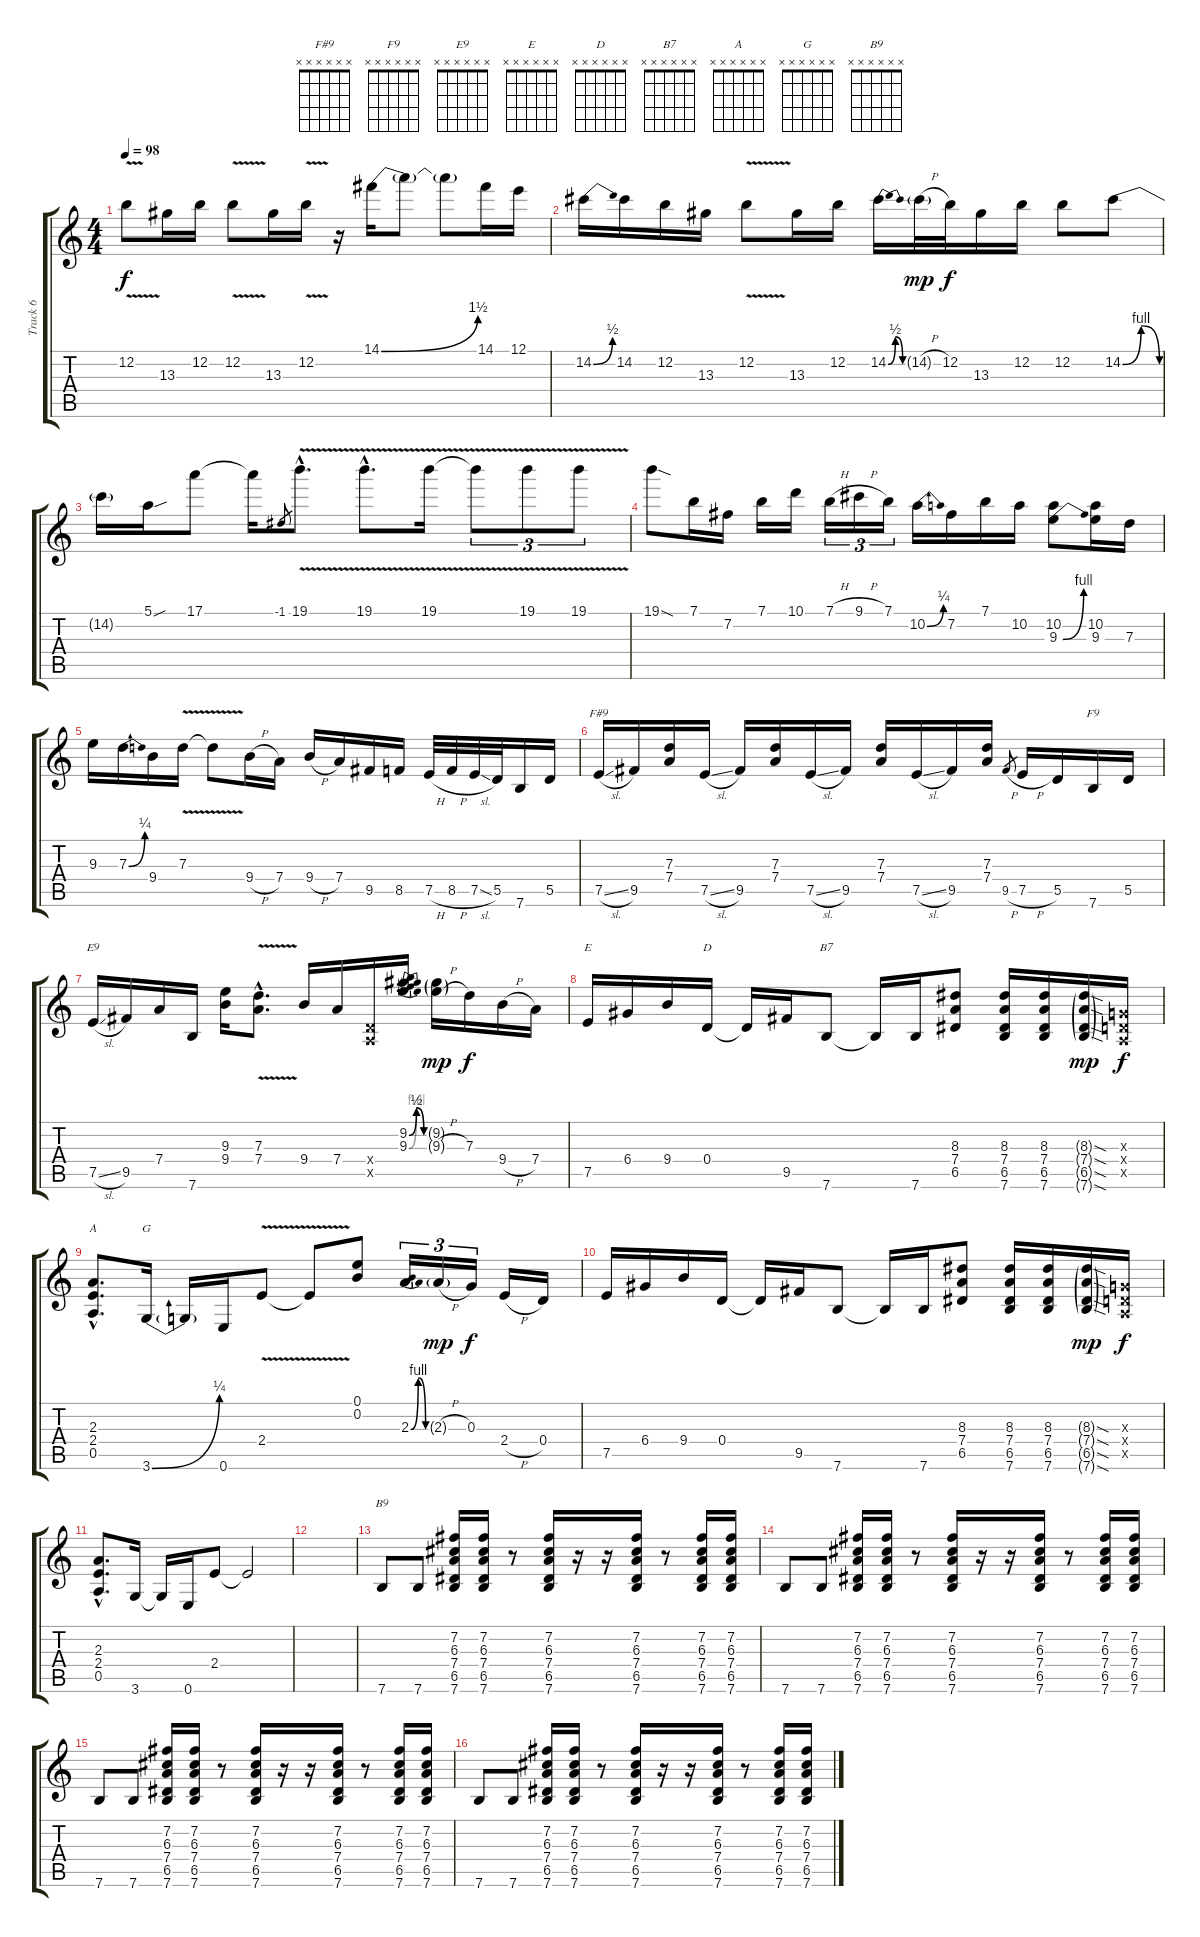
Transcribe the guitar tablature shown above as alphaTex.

\track ("Track 6" "Track 6") {instrument overdrivenguitar}
\staff {score tabs}
\tuning (E4 B3 G3 D3 A2 E2) {hide}
\chord ("F#9" x x x x x x)
\chord ("F9" x x x x x x)
\chord ("E9" x x x x x x)
\chord ("E" x x x x x x)
\chord ("D" x x x x x x)
\chord ("B7" x x x x x x)
\chord ("A" x x x x x x)
\chord ("G" x x x x x x)
\chord ("B9" x x x x x x)
\ts (4 4)
\tempo 98
\clef g2
\ks c
12.2{v}.8{dy f} 13.3.16 12.2.16 12.2{v}.8 13.3.16 12.2{v}.16 r.16 14.1{be (bend 0 0 60 6)}.16 14.1{t}.8 14.1{t}.8 14.1.16 12.1.16 |
14.2{be (bend 0 0 60 2)}.16 14.2.16 12.2.16 13.3.16 12.2{v}.8 13.3.16 12.2.16 14.2{be (bendrelease 0 0 15 2 45 2 60 0)}.16 14.2{h g}.32{dy mp} 12.2.32{dy f} 13.3.16 12.2.16 12.2.8 14.2{be (bendrelease 0 0 45 4 45 4 60 0)}.8 |
14.2{t}.16 5.1{sou}.16 17.1.8 17.1{t}.16 -1.1.8{gr} 19.1{v hac}.8{d} 19.1{v hac}.8{d} 19.1{v}.16 19.1{t}.8{tu (3 2)} 19.1{v}.8{tu (3 2)} 19.1{v}.8{tu (3 2)} |
19.1{sod}.8 7.1.16 7.2.16 7.1.16 10.1.16 7.1{h}.16{tu (3 2)} 9.1{h}.16{tu (3 2)} 7.1.16{tu (3 2)} 10.2{be (bend 0 0 60 1)}.16 7.2.16 7.1.16 10.2.16 (10.2 9.3{be (bend 0 0 60 4)}).8 (10.2 9.3).16 7.3.16 |
9.3.16 7.3{be (bend 0 0 60 1)}.16 9.4.16 7.3{v}.16 7.3{t}.8 9.4{h}.16 7.4.16 9.4{h}.16 7.4.16 9.5.16 8.5.16 7.5{h}.32 8.5{h}.32 7.5{sl}.32 5.5.32 7.6.16 5.5.16 |
7.5{sl}.16{ch "F#9"} 9.5.16 (7.3 7.4).16 7.5{sl}.16 9.5.16 (7.3 7.4).16 7.5{sl}.16 9.5.16 (7.3 7.4).16 7.5{sl}.16 9.5.16 (7.3 7.4).16 9.5{h}.8{gr} 7.5{h}.16 5.5.16 7.6.16{ch "F9"} 5.5.16 |
7.5{sl}.16{ch "E9"} 9.5.16 7.4.16 7.6.16 (9.3 9.4).16 (7.3{v hac} 7.4{v hac}).8{d} 9.4.16 7.4.16 (0.4{x} 0.5{x}).16 (9.2{be (bendrelease 0 0 15 2 45 2 60 0)} 9.3{be (bendrelease 0 0 15 4 45 4 60 0)}).16 (9.2{g} 9.3{h g}).16{dy mp} 7.3.16{dy f} 9.4{h}.16 7.4.16 |
7.5.16{ch "E"} 6.4.16 9.4.16 0.4.16{ch "D"} 0.4{t}.16 9.5.16 7.6.8{ch "B7"} 7.6{t}.16 7.6.16 (8.3 7.4 6.5).8 (8.3 7.4 6.5 7.6).16 (8.3 7.4 6.5 7.6).16 (8.3{sod g} 7.4{sod g} 6.5{sod g} 7.6{sod g}).16{dy mp} (0.3{x} 0.4{x} 0.5{x}).16{dy f} |
(2.3{hac} 2.4{hac} 0.5{hac}).8{d ch "A"} 3.6{be (bend 0 0 60 1)}.16{ch "G"} 3.6{t}.16 0.6.16 2.4{v}.8 2.4{t}.8 (0.1 0.2).8 2.3{be (bendrelease 0 0 15 4 45 4 60 0)}.16{tu (3 2)} 2.3{h g}.16{tu (3 2) dy mp} 0.3.16{tu (3 2) dy f} 2.4{h}.16 0.4.16 |
7.5.16 6.4.16 9.4.16 0.4.16 0.4{t}.16 9.5.16 7.6.8 7.6{t}.16 7.6.16 (8.3 7.4 6.5).8 (8.3 7.4 6.5 7.6).16 (8.3 7.4 6.5 7.6).16 (8.3{sod g} 7.4{sod g} 6.5{sod g} 7.6{sod g}).16{dy mp} (0.3{x} 0.4{x} 0.5{x}).16{dy f} |
(2.3{hac} 2.4{hac} 0.5{hac}).8{d} 3.6.16 3.6{t}.16 0.6.16 2.4.8 2.4{t}.2 |
|
7.6.8{ch "B9"} 7.6.8 (7.2 6.3 7.4 6.5 7.6).16 (7.2 6.3 7.4 6.5 7.6).16 r.8 (7.2 6.3 7.4 6.5 7.6).16 r.16 r.16 (7.2 6.3 7.4 6.5 7.6).16 r.8 (7.2 6.3 7.4 6.5 7.6).16 (7.2 6.3 7.4 6.5 7.6).16 |
7.6.8 7.6.8 (7.2 6.3 7.4 6.5 7.6).16 (7.2 6.3 7.4 6.5 7.6).16 r.8 (7.2 6.3 7.4 6.5 7.6).16 r.16 r.16 (7.2 6.3 7.4 6.5 7.6).16 r.8 (7.2 6.3 7.4 6.5 7.6).16 (7.2 6.3 7.4 6.5 7.6).16 |
7.6.8 7.6.8 (7.2 6.3 7.4 6.5 7.6).16 (7.2 6.3 7.4 6.5 7.6).16 r.8 (7.2 6.3 7.4 6.5 7.6).16 r.16 r.16 (7.2 6.3 7.4 6.5 7.6).16 r.8 (7.2 6.3 7.4 6.5 7.6).16 (7.2 6.3 7.4 6.5 7.6).16 |
7.6.8 7.6.8 (7.2 6.3 7.4 6.5 7.6).16 (7.2 6.3 7.4 6.5 7.6).16 r.8 (7.2 6.3 7.4 6.5 7.6).16 r.16 r.16 (7.2 6.3 7.4 6.5 7.6).16 r.8 (7.2 6.3 7.4 6.5 7.6).16 (7.2 6.3 7.4 6.5 7.6).16
